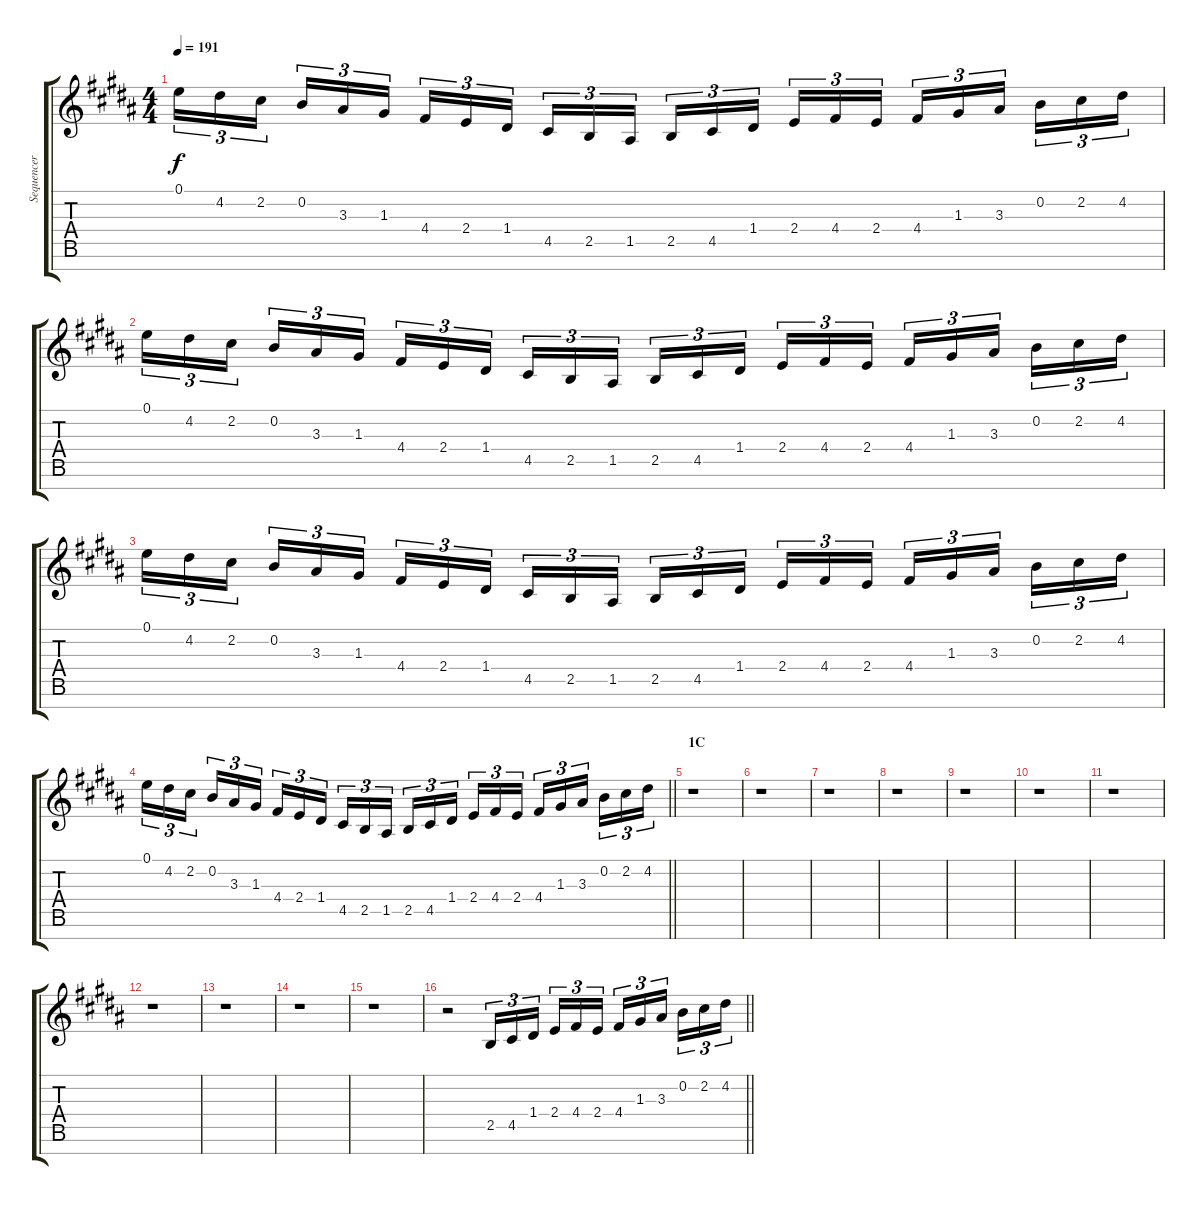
\track ("Sequencer" "Sequencer") {instrument lead3calliope}
\staff {score tabs}
\tuning (E5 B4 G4 D4 A3 E3 B2) {hide}
\ts (4 4)
\tempo 191
\clef g2
\ks b
0.1.16{tu (3 2) dy f} 4.2.16{tu (3 2)} 2.2.16{tu (3 2) beam splitsecondary} 0.2.16{tu (3 2)} 3.3.16{tu (3 2)} 1.3.16{tu (3 2)} 4.4.16{tu (3 2)} 2.4.16{tu (3 2)} 1.4.16{tu (3 2) beam splitsecondary} 4.5.16{tu (3 2)} 2.5.16{tu (3 2)} 1.5.16{tu (3 2)} 2.5.16{tu (3 2)} 4.5.16{tu (3 2)} 1.4.16{tu (3 2) beam splitsecondary} 2.4.16{tu (3 2)} 4.4.16{tu (3 2)} 2.4.16{tu (3 2)} 4.4.16{tu (3 2)} 1.3.16{tu (3 2)} 3.3.16{tu (3 2) beam splitsecondary} 0.2.16{tu (3 2)} 2.2.16{tu (3 2)} 4.2.16{tu (3 2)} |
0.1.16{tu (3 2)} 4.2.16{tu (3 2)} 2.2.16{tu (3 2) beam splitsecondary} 0.2.16{tu (3 2)} 3.3.16{tu (3 2)} 1.3.16{tu (3 2)} 4.4.16{tu (3 2)} 2.4.16{tu (3 2)} 1.4.16{tu (3 2) beam splitsecondary} 4.5.16{tu (3 2)} 2.5.16{tu (3 2)} 1.5.16{tu (3 2)} 2.5.16{tu (3 2)} 4.5.16{tu (3 2)} 1.4.16{tu (3 2) beam splitsecondary} 2.4.16{tu (3 2)} 4.4.16{tu (3 2)} 2.4.16{tu (3 2)} 4.4.16{tu (3 2)} 1.3.16{tu (3 2)} 3.3.16{tu (3 2) beam splitsecondary} 0.2.16{tu (3 2)} 2.2.16{tu (3 2)} 4.2.16{tu (3 2)} |
0.1.16{tu (3 2)} 4.2.16{tu (3 2)} 2.2.16{tu (3 2) beam splitsecondary} 0.2.16{tu (3 2)} 3.3.16{tu (3 2)} 1.3.16{tu (3 2)} 4.4.16{tu (3 2)} 2.4.16{tu (3 2)} 1.4.16{tu (3 2) beam splitsecondary} 4.5.16{tu (3 2)} 2.5.16{tu (3 2)} 1.5.16{tu (3 2)} 2.5.16{tu (3 2)} 4.5.16{tu (3 2)} 1.4.16{tu (3 2) beam splitsecondary} 2.4.16{tu (3 2)} 4.4.16{tu (3 2)} 2.4.16{tu (3 2)} 4.4.16{tu (3 2)} 1.3.16{tu (3 2)} 3.3.16{tu (3 2) beam splitsecondary} 0.2.16{tu (3 2)} 2.2.16{tu (3 2)} 4.2.16{tu (3 2)} |
\barLineRight lightlight
0.1.16{tu (3 2)} 4.2.16{tu (3 2)} 2.2.16{tu (3 2) beam splitsecondary} 0.2.16{tu (3 2)} 3.3.16{tu (3 2)} 1.3.16{tu (3 2)} 4.4.16{tu (3 2)} 2.4.16{tu (3 2)} 1.4.16{tu (3 2) beam splitsecondary} 4.5.16{tu (3 2)} 2.5.16{tu (3 2)} 1.5.16{tu (3 2)} 2.5.16{tu (3 2)} 4.5.16{tu (3 2)} 1.4.16{tu (3 2) beam splitsecondary} 2.4.16{tu (3 2)} 4.4.16{tu (3 2)} 2.4.16{tu (3 2)} 4.4.16{tu (3 2)} 1.3.16{tu (3 2)} 3.3.16{tu (3 2) beam splitsecondary} 0.2.16{tu (3 2)} 2.2.16{tu (3 2)} 4.2.16{tu (3 2)} |
\section ("" "1C")
r.1 |
r.1 |
r.1 |
r.1 |
r.1 |
r.1 |
r.1 |
r.1 |
r.1 |
r.1 |
r.1 |
\barLineRight lightlight
r.2 2.5.16{tu (3 2)} 4.5.16{tu (3 2)} 1.4.16{tu (3 2) beam splitsecondary} 2.4.16{tu (3 2)} 4.4.16{tu (3 2)} 2.4.16{tu (3 2)} 4.4.16{tu (3 2)} 1.3.16{tu (3 2)} 3.3.16{tu (3 2) beam splitsecondary} 0.2.16{tu (3 2)} 2.2.16{tu (3 2)} 4.2.16{tu (3 2)}
